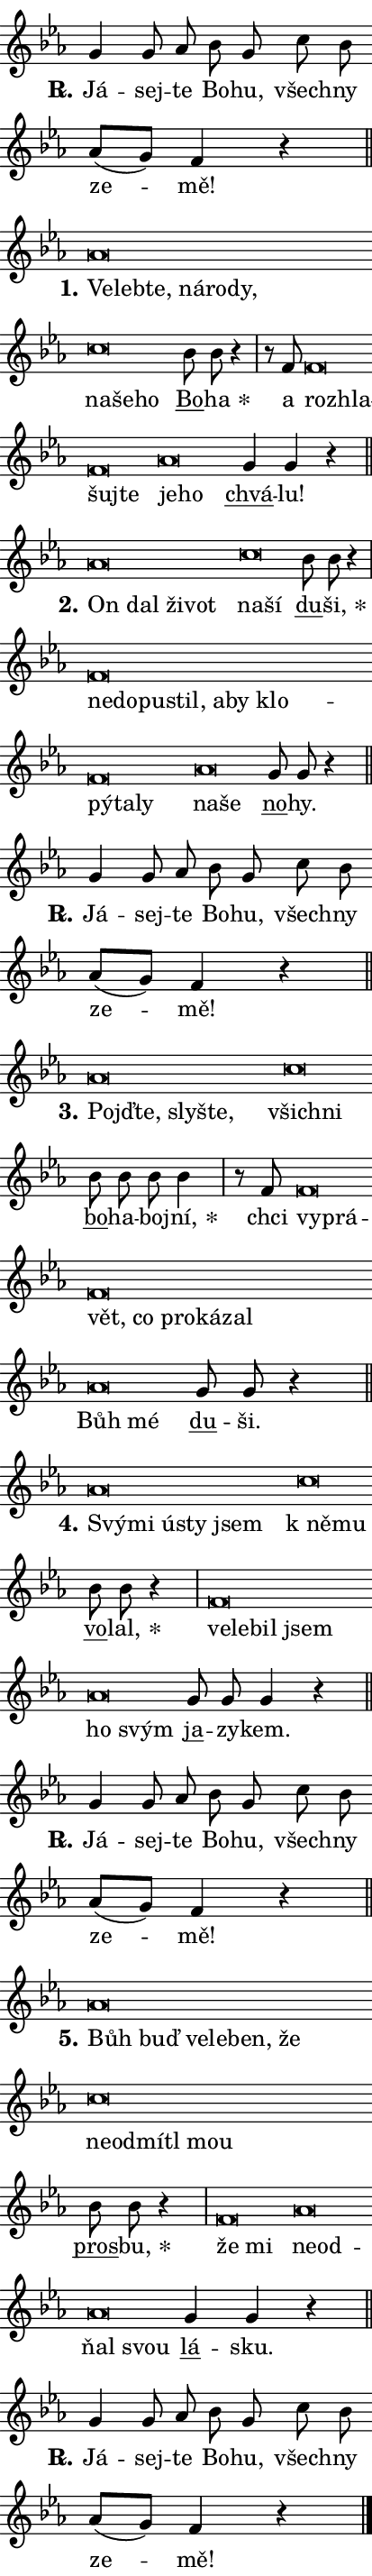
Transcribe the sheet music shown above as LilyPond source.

\version "2.22.1"
\header { tagline = "" }
\paper {
  indent = 0\cm
  top-margin = 0\cm
  right-margin = 0\cm
  bottom-margin = 0\cm
  left-margin = 0\cm
  paper-width = 7\cm
  page-breaking = #ly:one-page-breaking
  system-system-spacing.basic-distance = #11
  score-system-spacing.basic-distance = #11
  ragged-last = ##f
}


%% Author: Thomas Morley
%% https://lists.gnu.org/archive/html/lilypond-user/2020-05/msg00002.html
#(define (line-position grob)
"Returns position of @var[grob} in current system:
   @code{'start}, if at first time-step
   @code{'end}, if at last time-step
   @code{'middle} otherwise
"
  (let* ((col (ly:item-get-column grob))
         (ln (ly:grob-object col 'left-neighbor))
         (rn (ly:grob-object col 'right-neighbor))
         (col-to-check-left (if (ly:grob? ln) ln col))
         (col-to-check-right (if (ly:grob? rn) rn col))
         (break-dir-left
           (and
             (ly:grob-property col-to-check-left 'non-musical #f)
             (ly:item-break-dir col-to-check-left)))
         (break-dir-right
           (and
             (ly:grob-property col-to-check-right 'non-musical #f)
             (ly:item-break-dir col-to-check-right))))
        (cond ((eqv? 1 break-dir-left) 'start)
              ((eqv? -1 break-dir-right) 'end)
              (else 'middle))))

#(define (tranparent-at-line-position vctor)
  (lambda (grob)
  "Relying on @code{line-position} select the relevant enry from @var{vctor}.
Used to determine transparency,"
    (case (line-position grob)
      ((end) (not (vector-ref vctor 0)))
      ((middle) (not (vector-ref vctor 1)))
      ((start) (not (vector-ref vctor 2))))))

noteHeadBreakVisibility =
#(define-music-function (break-visibility)(vector?)
"Makes @code{NoteHead}s transparent relying on @var{break-visibility}"
#{
  \override NoteHead.transparent =
    #(tranparent-at-line-position break-visibility)
#})

#(define delete-ledgers-for-transparent-note-heads
  (lambda (grob)
    "Reads whether a @code{NoteHead} is transparent.
If so this @code{NoteHead} is removed from @code{'note-heads} from
@var{grob}, which is supposed to be @code{LedgerLineSpanner}.
As a result ledgers are not printed for this @code{NoteHead}"
    (let* ((nhds-array (ly:grob-object grob 'note-heads))
           (nhds-list
             (if (ly:grob-array? nhds-array)
                 (ly:grob-array->list nhds-array)
                 '()))
           ;; Relies on the transparent-property being done before
           ;; Staff.LedgerLineSpanner.after-line-breaking is executed.
           ;; This is fragile ...
           (to-keep
             (remove
               (lambda (nhd)
                 (ly:grob-property nhd 'transparent #f))
               nhds-list)))
      ;; TODO find a better method to iterate over grob-arrays, similiar
      ;; to filter/remove etc for lists
      ;; For now rebuilt from scratch
      (set! (ly:grob-object grob 'note-heads)  '())
      (for-each
        (lambda (nhd)
          (ly:pointer-group-interface::add-grob grob 'note-heads nhd))
        to-keep))))

hideNotes = {
  \noteHeadBreakVisibility #begin-of-line-visible
}
unHideNotes = {
  \noteHeadBreakVisibility #all-visible
}

% work-around for resetting accidentals
% https://lilypond.org/doc/v2.23/Documentation/notation/displaying-rhythms#unmetered-music
cadenzaMeasure = {
  \cadenzaOff
  \partial 1024 s1024
  \cadenzaOn
}

#(define-markup-command (accent layout props text) (markup?)
  "Underline accented syllable"
  (interpret-markup layout props
    #{\markup \override #'(offset . 4.3) \underline { #text }#}))

responsum = \markup \concat {
  "R" \hspace #-1.05 \path #0.1 #'((moveto 0 0.07) (lineto 0.9 0.8)) \hspace #0.05 "."
}

\layout {
    \context {
        \Staff
        \remove "Time_signature_engraver"
        \override LedgerLineSpanner.after-line-breaking = #delete-ledgers-for-transparent-note-heads
    }
    \context {
        \Voice {
            \override NoteHead.output-attributes = #'((class . "notehead"))
            \override Hairpin.height = #0.55
        }
    }
    \context {
        \Lyrics {
            \override StanzaNumber.output-attributes = #'((class . "stanzanumber"))
            \override LyricSpace.minimum-distance = #0.9
            \override LyricText.font-name = #"TeX Gyre Schola"
            \override LyricText.font-size = 1
            \override StanzaNumber.font-name = #"TeX Gyre Schola Bold"
            \override StanzaNumber.font-size = 1
        }
    }
}

% magnetic-lyrics.ily
%
%   written by
%     Jean Abou Samra <jean@abou-samra.fr>
%     Werner Lemberg <wl@gnu.org>
%
%   adapted by
%     Jiri Hon <jiri.hon@gmail.com>
%
% Version 2022-Apr-15

% https://www.mail-archive.com/lilypond-user@gnu.org/msg149350.html

#(define (Left_hyphen_pointer_engraver context)
   "Collect syllable-hyphen-syllable occurrences in lyrics and store
them in properties.  This engraver only looks to the left.  For
example, if the lyrics input is @code{foo -- bar}, it does the
following.

@itemize @bullet
@item
Set the @code{text} property of the @code{LyricHyphen} grob between
@q{foo} and @q{bar} to @code{foo}.

@item
Set the @code{left-hyphen} property of the @code{LyricText} grob with
text @q{foo} to the @code{LyricHyphen} grob between @q{foo} and
@q{bar}.
@end itemize

Use this auxiliary engraver in combination with the
@code{lyric-@/text::@/apply-@/magnetic-@/offset!} hook."
   (let ((hyphen #f)
         (text #f))
     (make-engraver
      (acknowledgers
       ((lyric-syllable-interface engraver grob source-engraver)
        (set! text grob)))
      (end-acknowledgers
       ((lyric-hyphen-interface engraver grob source-engraver)
        ;(when (not (grob::has-interface grob 'lyric-space-interface))
          (set! hyphen grob)));)
      ((stop-translation-timestep engraver)
       (when (and text hyphen)
         (ly:grob-set-object! text 'left-hyphen hyphen))
       (set! text #f)
       (set! hyphen #f)))))

#(define (lyric-text::apply-magnetic-offset! grob)
   "If the space between two syllables is less than the value in
property @code{LyricText@/.details@/.squash-threshold}, move the right
syllable to the left so that it gets concatenated with the left
syllable.

Use this function as a hook for
@code{LyricText@/.after-@/line-@/breaking} if the
@code{Left_@/hyphen_@/pointer_@/engraver} is active."
   (let ((hyphen (ly:grob-object grob 'left-hyphen #f)))
     (when hyphen
       (let ((left-text (ly:spanner-bound hyphen LEFT)))
         (when (grob::has-interface left-text 'lyric-syllable-interface)
           (let* ((common (ly:grob-common-refpoint grob left-text X))
                  (this-x-ext (ly:grob-extent grob common X))
                  (left-x-ext
                   (begin
                     ;; Trigger magnetism for left-text.
                     (ly:grob-property left-text 'after-line-breaking)
                     (ly:grob-extent left-text common X)))
                  ;; `delta` is the gap width between two syllables.
                  (delta (- (interval-start this-x-ext)
                            (interval-end left-x-ext)))
                  (details (ly:grob-property grob 'details))
                  (threshold (assoc-get 'squash-threshold details 0.2)))
             (when (< delta threshold)
               (let* (;; We have to manipulate the input text so that
                      ;; ligatures crossing syllable boundaries are not
                      ;; disabled.  For languages based on the Latin
                      ;; script this is essentially a beautification.
                      ;; However, for non-Western scripts it can be a
                      ;; necessity.
                      (lt (ly:grob-property left-text 'text))
                      (rt (ly:grob-property grob 'text))
                      (is-space (grob::has-interface hyphen 'lyric-space-interface))
                      (space (if is-space " " ""))
                      (space-markup (grob-interpret-markup grob " "))
                      (space-size (interval-length (ly:stencil-extent space-markup X)))
                      (extra-delta (if is-space space-size 0))
                      ;; Append new syllable.
                      (ltrt-space (if (and (string? lt) (string? rt))
                                (string-append lt space rt)
                                (make-concat-markup (list lt space rt))))
                      ;; Right-align `ltrt` to the right side.
                      (ltrt-space-markup (grob-interpret-markup
                               grob
                               (make-translate-markup
                                (cons (interval-length this-x-ext) 0)
                                (make-right-align-markup ltrt-space)))))
                 (begin
                   ;; Don't print `left-text`.
                   (ly:grob-set-property! left-text 'stencil #f)
                   ;; Set text and stencil (which holds all collected
                   ;; syllables so far) and shift it to the left.
                   (ly:grob-set-property! grob 'text ltrt-space)
                   (ly:grob-set-property! grob 'stencil ltrt-space-markup)
                   (ly:grob-translate-axis! grob (- (- delta extra-delta)) X))))))))))


#(define (lyric-hyphen::displace-bounds-first grob)
   ;; Make very sure this callback isn't triggered too early.
   (let ((left (ly:spanner-bound grob LEFT))
         (right (ly:spanner-bound grob RIGHT)))
     (ly:grob-property left 'after-line-breaking)
     (ly:grob-property right 'after-line-breaking)
     (ly:lyric-hyphen::print grob)))

squashThreshold = #0.4

\layout {
  \context {
    \Lyrics
    \consists #Left_hyphen_pointer_engraver
    \override LyricText.after-line-breaking =
      #lyric-text::apply-magnetic-offset!
    \override LyricHyphen.stencil = #lyric-hyphen::displace-bounds-first
    \override LyricText.details.squash-threshold = \squashThreshold
    \override LyricHyphen.minimum-distance = 0
    \override LyricHyphen.minimum-length = \squashThreshold
  }
}

squash = \override LyricText.details.squash-threshold = 9999
unSquash = \override LyricText.details.squash-threshold = \squashThreshold

left = \override LyricText.self-alignment-X = #LEFT
unLeft = \revert LyricText.self-alignment-X

starOffset = #(lambda (grob) 
                (let ((x_offset (ly:self-alignment-interface::aligned-on-x-parent grob)))
                  (if (= x_offset 0) 0 (+ x_offset 1.2))))

star = #(define-music-function (syllable)(string?)
"Append star separator at the end of a syllable"
#{
  \once \override LyricText.X-offset = #starOffset
  \lyricmode { \markup {
    #syllable
    \override #'((font-name . "TeX Gyre Schola Bold")) \hspace #0.2 \lower #0.65 \larger "*"
  } }
#})

starAccent = #(define-music-function (syllable)(string?)
"Append star separator at the end of a syllable and make accent"
#{
  \once \override LyricText.X-offset = #starOffset
  \lyricmode { \markup {
    \accent #syllable
    \override #'((font-name . "TeX Gyre Schola Bold")) \hspace #0.2 \lower #0.65 \larger "*"
  } }
#})

breath = #(define-music-function (syllable)(string?)
"Append breathing indicator at the end of a syllable"
#{
  \lyricmode { \markup { #syllable "+" } }
#})

optionalBreath = #(define-music-function (syllable)(string?)
"Append optional breathing indicator at the end of a syllable"
#{
  \lyricmode { \markup { #syllable "(+)" } }
#})


\score {
    <<
        \new Voice = "melody" { \cadenzaOn \key es \major \relative { g'4 g8 as bes g \bar "" c bes \bar "" as[( g)] f4 r \cadenzaMeasure \bar "||" \break }
\relative { as'\breve*1/16 \hideNotes \breve*1/16 \bar "" \breve*1/16 \bar "" \breve*1/16 \bar "" \breve*1/16 \breve*1/16 \bar "" \unHideNotes c\breve*1/16 \hideNotes \breve*1/16 \breve*1/16 \bar "" \unHideNotes \bar "" bes8 bes r4 \cadenzaMeasure \bar "|" r8 f8 f\breve*1/16 \hideNotes \breve*1/16 \bar "" \breve*1/16 \breve*1/16 \bar "" \unHideNotes as\breve*1/16 \hideNotes \breve*1/16 \bar "" \unHideNotes \bar "" g4 g r \cadenzaMeasure \bar "||" \break }
\relative { as'\breve*1/16 \hideNotes \breve*1/16 \bar "" \breve*1/16 \breve*1/16 \bar "" \unHideNotes c\breve*1/16 \hideNotes \breve*1/16 \bar "" \unHideNotes \bar "" bes8 bes r4 \cadenzaMeasure \bar "|" f\breve*1/16 \hideNotes \breve*1/16 \bar "" \breve*1/16 \bar "" \breve*1/16 \bar "" \breve*1/16 \bar "" \breve*1/16 \bar "" \breve*1/16 \bar "" \breve*1/16 \bar "" \breve*1/16 \breve*1/16 \bar "" \unHideNotes as\breve*1/16 \hideNotes \breve*1/16 \bar "" \unHideNotes \bar "" g8 g r4 \cadenzaMeasure \bar "||" \break }
\relative { g'4 g8 as bes g \bar "" c bes \bar "" as[( g)] f4 r \cadenzaMeasure \bar "||" \break }
\relative { as'\breve*1/16 \hideNotes \breve*1/16 \bar "" \breve*1/16 \breve*1/16 \bar "" \unHideNotes c\breve*1/16 \hideNotes \breve*1/16 \bar "" \unHideNotes \bar "" bes8 bes bes bes4 \cadenzaMeasure \bar "|" r8 f8 f\breve*1/16 \hideNotes \breve*1/16 \bar "" \breve*1/16 \bar "" \breve*1/16 \bar "" \breve*1/16 \bar "" \breve*1/16 \breve*1/16 \bar "" \unHideNotes as\breve*1/16 \hideNotes \breve*1/16 \bar "" \unHideNotes \bar "" g8 g r4 \cadenzaMeasure \bar "||" \break }
\relative { as'\breve*1/16 \hideNotes \breve*1/16 \bar "" \breve*1/16 \bar "" \breve*1/16 \breve*1/16 \bar "" \unHideNotes c\breve*1/16 \hideNotes \breve*1/16 \bar "" \unHideNotes \bar "" bes8 bes r4 \cadenzaMeasure \bar "|" f\breve*1/16 \hideNotes \breve*1/16 \bar "" \breve*1/16 \breve*1/16 \bar "" \unHideNotes as\breve*1/16 \hideNotes \breve*1/16 \bar "" \unHideNotes \bar "" g8 g g4 r \cadenzaMeasure \bar "||" \break }
\relative { g'4 g8 as bes g \bar "" c bes \bar "" as[( g)] f4 r \cadenzaMeasure \bar "||" \break }
\relative { as'\breve*1/16 \hideNotes \breve*1/16 \bar "" \breve*1/16 \bar "" \breve*1/16 \bar "" \breve*1/16 \breve*1/16 \bar "" \unHideNotes c\breve*1/16 \hideNotes \breve*1/16 \bar "" \breve*1/16 \bar "" \breve*1/16 \breve*1/16 \bar "" \unHideNotes \bar "" bes8 bes r4 \cadenzaMeasure \bar "|" f\breve*1/16 \hideNotes \breve*1/16 \bar "" \unHideNotes as\breve*1/16 \hideNotes \breve*1/16 \bar "" \breve*1/16 \breve*1/16 \bar "" \unHideNotes \bar "" g4 g r \cadenzaMeasure \bar "||" \break }
\relative { g'4 g8 as bes g \bar "" c bes \bar "" as[( g)] f4 r \cadenzaMeasure \bar "||" \break } \bar "|." }
        \new Lyrics \lyricsto "melody" { \lyricmode { \set stanza = \responsum
Já -- sej -- te Bo -- hu, všech -- ny ze -- mě!
\set stanza = "1."
\left Ve -- \squash leb -- te, ná -- ro -- dy, \left \unLeft \unSquash na -- \squash še -- ho \unLeft \unSquash \markup \accent Bo -- \star ha a \left roz -- \squash hla -- šuj -- te \left \unLeft \unSquash je -- \squash ho \unLeft \unSquash \markup \accent chvá -- lu!
\set stanza = "2."
\left On \squash dal ži -- vot \left \unLeft \unSquash na -- \squash ší \unLeft \unSquash \markup \accent du -- \star ši, \left ne -- \squash do -- pu -- stil, a -- by klo -- pý -- ta -- ly \left \unLeft \unSquash na -- \squash še \unLeft \unSquash \markup \accent no -- hy.
\set stanza = \responsum
Já -- sej -- te Bo -- hu, všech -- ny ze -- mě!
\set stanza = "3."
\left Pojď -- \squash te, sly -- šte, \left \unLeft \unSquash všich -- \squash ni \unLeft \unSquash \markup \accent bo -- ha -- boj -- \star ní, chci \left vy -- \squash prá -- vět, co pro -- ká -- zal \left \unLeft \unSquash Bůh \squash mé \unLeft \unSquash \markup \accent du -- ši.
\set stanza = "4."
\left Svý -- \squash mi ús -- ty jsem \left \unLeft \unSquash "k ně" -- \squash mu \unLeft \unSquash \markup \accent vo -- \star lal, \left ve -- \squash le -- bil jsem \left \unLeft \unSquash ho \squash svým \unLeft \unSquash \markup \accent ja -- zy -- kem.
\set stanza = \responsum
Já -- sej -- te Bo -- hu, všech -- ny ze -- mě!
\set stanza = "5."
\left Bůh \squash buď ve -- le -- ben, že \left \unLeft \unSquash ne -- \squash od -- mí -- tl mou \unLeft \unSquash \markup \accent pros -- \star bu, \left že \squash mi \left \unLeft \unSquash ne -- \squash od -- ňal svou \unLeft \unSquash \markup \accent lá -- sku.
\set stanza = \responsum
Já -- sej -- te Bo -- hu, všech -- ny ze -- mě! } }
    >>
    \layout {}
}
